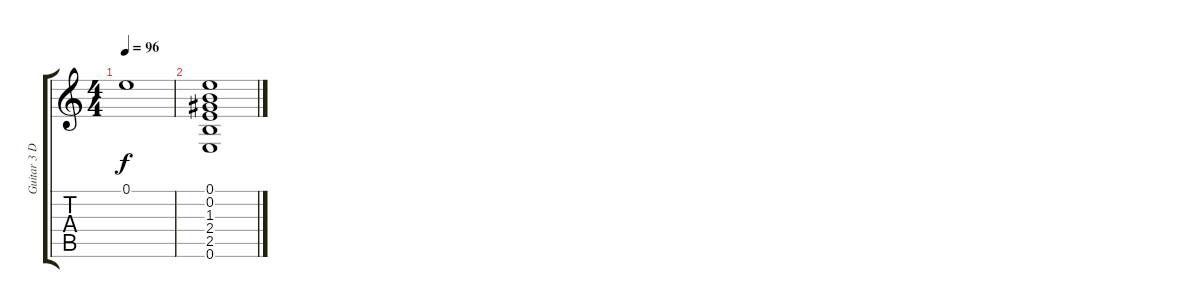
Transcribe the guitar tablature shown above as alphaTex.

\track ("Guitar 3 DISTORTION" "Guitar 3 D") {instrument overdrivenguitar}
\staff {score tabs}
\tuning (E4 B3 G3 D3 A2 E2) {hide}
\ts (4 4)
\tempo 96
\clef g2
\ks c
0.1.1{dy f} |
(0.1 0.2 1.3 2.4 2.5 0.6).1
